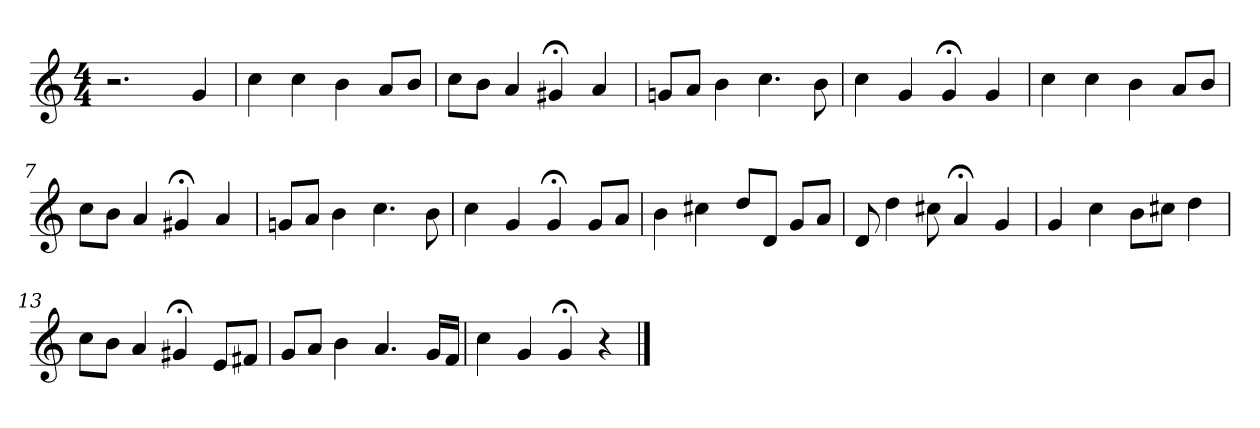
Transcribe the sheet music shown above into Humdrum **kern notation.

**kern
*part1
*staff1
*clefG2
*k[]
*C:
*M4/4
=1
2.r
4g
=2
4cc
4cc
4b
8a/L
8b/J
=3
8cc\L
8b\J
4a
4g#X;<
4a
=4
8gn/L
8a/J
4b
4.cc
8b
=5
4cc
4g
4g;<
4g
=6
4cc
4cc
4b
8a/L
8b/J
=7
8cc\L
8b\J
4a
4g#X;<
4a
=8
8gn/L
8a/J
4b
4.cc
8b
=9
4cc
4g
4g;<
8g/L
8a/J
=10
4b
4cc#X
8dd/L
8d/J
8g/L
8a/J
=11
8d
4dd
8cc#X
4a;<
4g
=12
4g
4cc
8b\L
8cc#X\J
4dd
=13
8cc\L
8b\J
4a
4g#X;<
8e/L
8f#X/J
=14
8g/L
8a/J
4b
4.a
16g/LL
16f/JJ
=15
4cc
4g
4g;<
4r
==
*-
